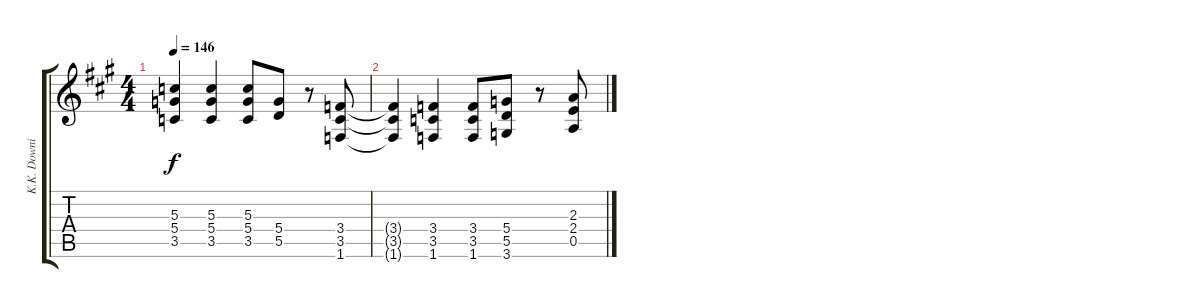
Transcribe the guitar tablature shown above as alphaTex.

\track ("K.K. Downing" "K.K. Downi") {instrument distortionguitar}
\staff {score tabs}
\tuning (E4 B3 G3 D3 A2 E2) {hide}
\ts (4 4)
\tempo 146
\clef g2
\ks a
(5.3{t} 5.4{t} 3.5{t}).4{dy f} (5.3 5.4 3.5).4 (5.3 5.4 3.5).8 (5.4 5.5).8 r.8 (3.4 3.5 1.6).8 |
(3.4{t} 3.5{t} 1.6{t}).4 (3.4 3.5 1.6).4 (3.4 3.5 1.6).8 (5.4 5.5 3.6).8 r.8 (2.3 2.4 0.5).8
